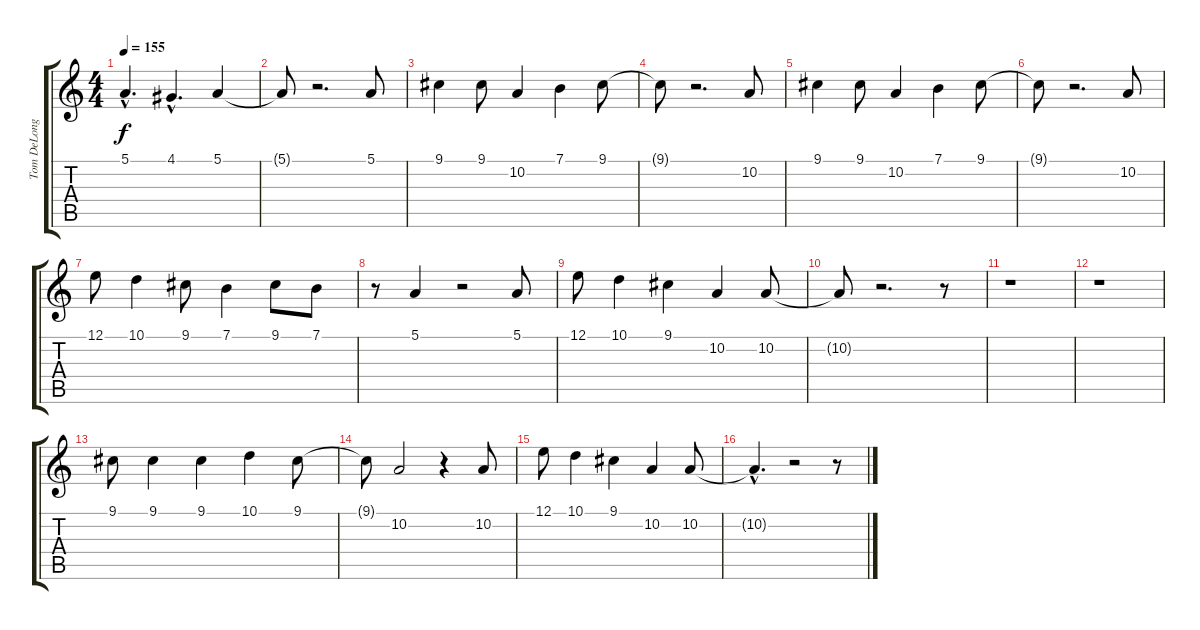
\track ("Tom DeLonges(voice)" "Tom DeLong") {instrument lead2sawtooth}
\staff {score tabs}
\tuning (E4 B3 G3 D3 A2 E2) {hide}
\ts (4 4)
\tempo 155
\clef g2
\ks c
5.1{hac}.4{d dy f} 4.1{hac}.4{d} 5.1.4 |
5.1{t}.8 r.2{d} 5.1.8 |
9.1.4 9.1.8 10.2.4 7.1.4 9.1.8 |
9.1{t}.8 r.2{d} 10.2.8 |
9.1.4 9.1.8 10.2.4 7.1.4 9.1.8 |
9.1{t}.8 r.2{d} 10.2.8 |
12.1.8 10.1.4 9.1.8 7.1.4 9.1.8 7.1.8 |
r.8 5.1.4 r.2 5.1.8 |
12.1.8 10.1.4 9.1.4 10.2.4 10.2.8 |
10.2{t}.8 r.2{d} r.8 |
r.1 |
r.1 |
9.1.8 9.1.4 9.1.4 10.1.4 9.1.8 |
9.1{t}.8 10.2.2 r.4 10.2.8 |
12.1.8 10.1.4 9.1.4 10.2.4 10.2.8 |
10.2{hac t}.4{d} r.2 r.8
